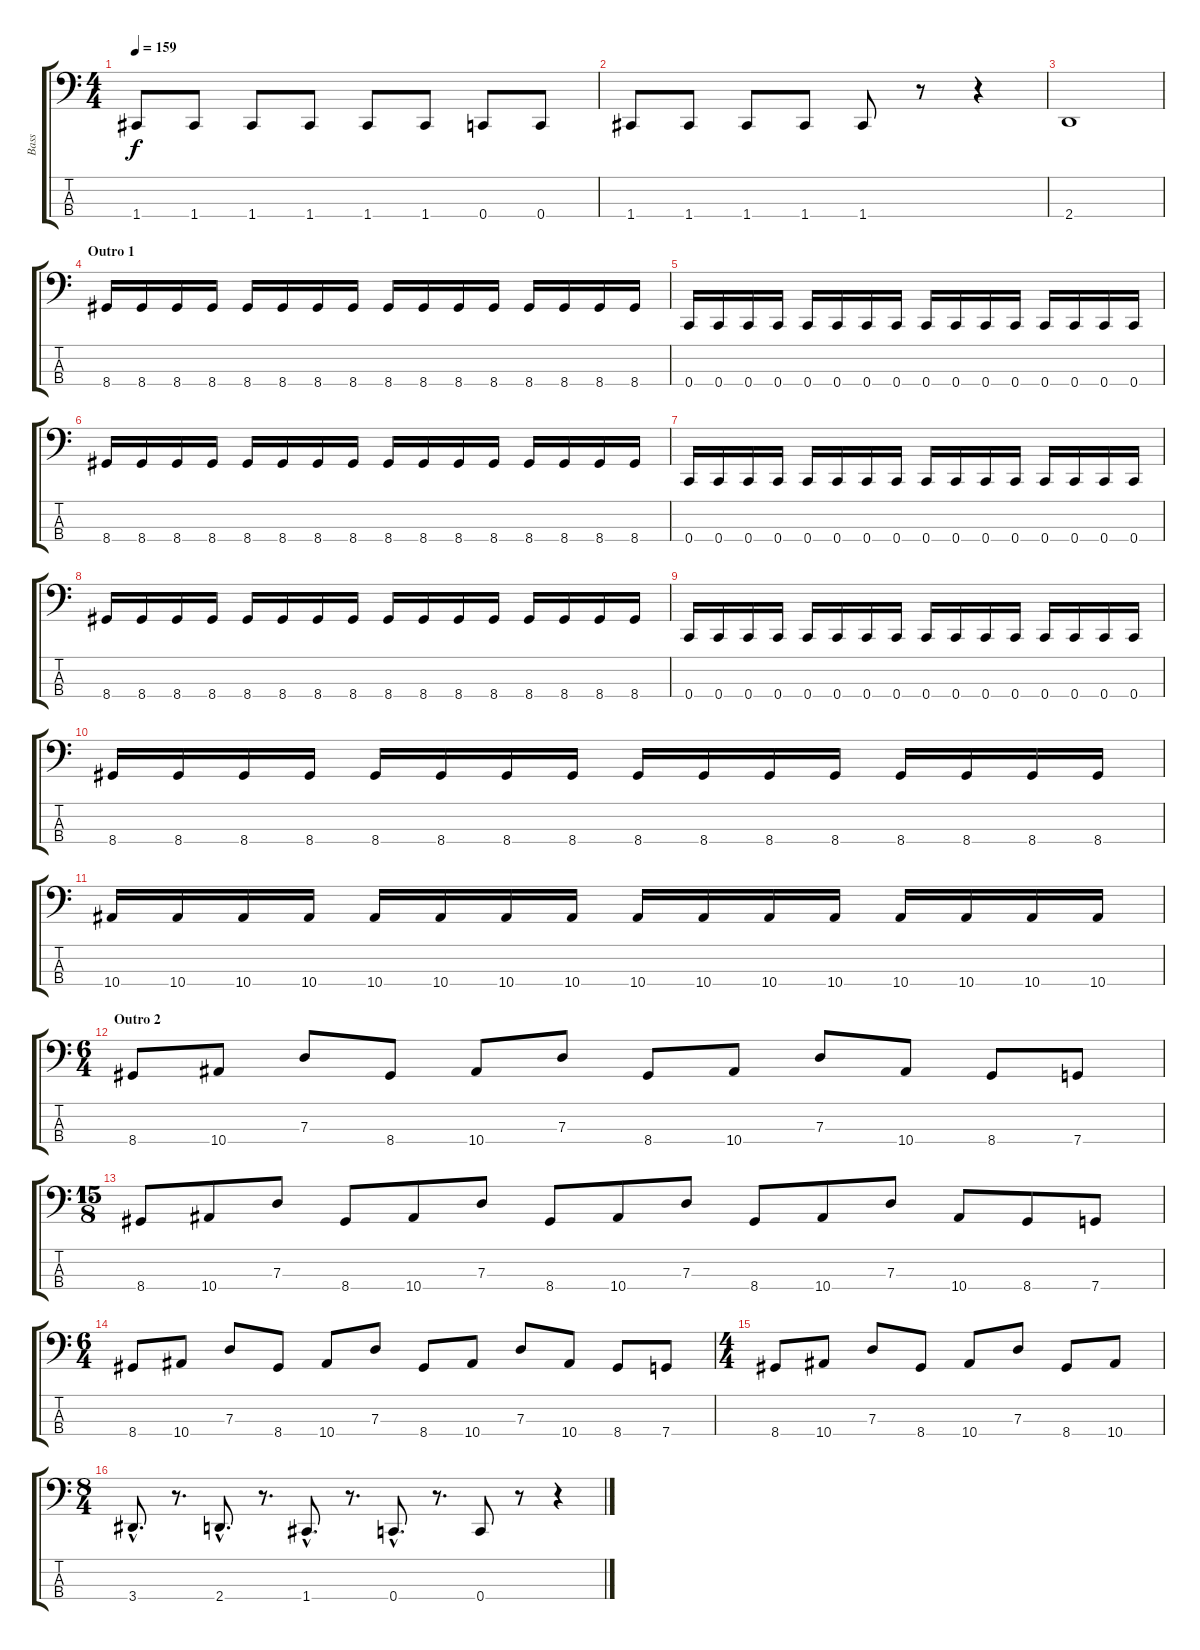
\track ("Bass" "Bass") {instrument electricbasspick}
\staff {score tabs}
\tuning (F2 C2 G1 C1) {hide}
\ts (4 4)
\tempo 159
\clef f4
\ks c
1.4.8{dy f} 1.4.8 1.4.8 1.4.8 1.4.8 1.4.8 0.4.8 0.4.8 |
1.4.8 1.4.8 1.4.8 1.4.8 1.4.8 r.8 r.4 |
\section ("" "")
2.4.1 |
\section ("" "Outro 1")
8.4.16 8.4.16 8.4.16 8.4.16 8.4.16 8.4.16 8.4.16 8.4.16 8.4.16 8.4.16 8.4.16 8.4.16 8.4.16 8.4.16 8.4.16 8.4.16 |
0.4.16 0.4.16 0.4.16 0.4.16 0.4.16 0.4.16 0.4.16 0.4.16 0.4.16 0.4.16 0.4.16 0.4.16 0.4.16 0.4.16 0.4.16 0.4.16 |
8.4.16 8.4.16 8.4.16 8.4.16 8.4.16 8.4.16 8.4.16 8.4.16 8.4.16 8.4.16 8.4.16 8.4.16 8.4.16 8.4.16 8.4.16 8.4.16 |
0.4.16 0.4.16 0.4.16 0.4.16 0.4.16 0.4.16 0.4.16 0.4.16 0.4.16 0.4.16 0.4.16 0.4.16 0.4.16 0.4.16 0.4.16 0.4.16 |
8.4.16 8.4.16 8.4.16 8.4.16 8.4.16 8.4.16 8.4.16 8.4.16 8.4.16 8.4.16 8.4.16 8.4.16 8.4.16 8.4.16 8.4.16 8.4.16 |
0.4.16 0.4.16 0.4.16 0.4.16 0.4.16 0.4.16 0.4.16 0.4.16 0.4.16 0.4.16 0.4.16 0.4.16 0.4.16 0.4.16 0.4.16 0.4.16 |
8.4.16 8.4.16 8.4.16 8.4.16 8.4.16 8.4.16 8.4.16 8.4.16 8.4.16 8.4.16 8.4.16 8.4.16 8.4.16 8.4.16 8.4.16 8.4.16 |
10.4.16 10.4.16 10.4.16 10.4.16 10.4.16 10.4.16 10.4.16 10.4.16 10.4.16 10.4.16 10.4.16 10.4.16 10.4.16 10.4.16 10.4.16 10.4.16 |
\ts (6 4)
\section ("" "Outro 2")
8.4.8 10.4.8 7.3.8 8.4.8 10.4.8 7.3.8 8.4.8 10.4.8 7.3.8 10.4.8 8.4.8 7.4.8 |
\ts (15 8)
8.4.8 10.4.8 7.3.8 8.4.8 10.4.8 7.3.8 8.4.8 10.4.8 7.3.8 8.4.8 10.4.8 7.3.8 10.4.8 8.4.8 7.4.8 |
\ts (6 4)
8.4.8 10.4.8 7.3.8 8.4.8 10.4.8 7.3.8 8.4.8 10.4.8 7.3.8 10.4.8 8.4.8 7.4.8 |
\ts (4 4)
8.4.8 10.4.8 7.3.8 8.4.8 10.4.8 7.3.8 8.4.8 10.4.8 |
\ts (8 4)
3.4{hac}.8{d} r.8{d} 2.4{hac}.8{d} r.8{d} 1.4{hac}.8{d} r.8{d} 0.4{hac}.8{d} r.8{d} 0.4.8 r.8 r.4
